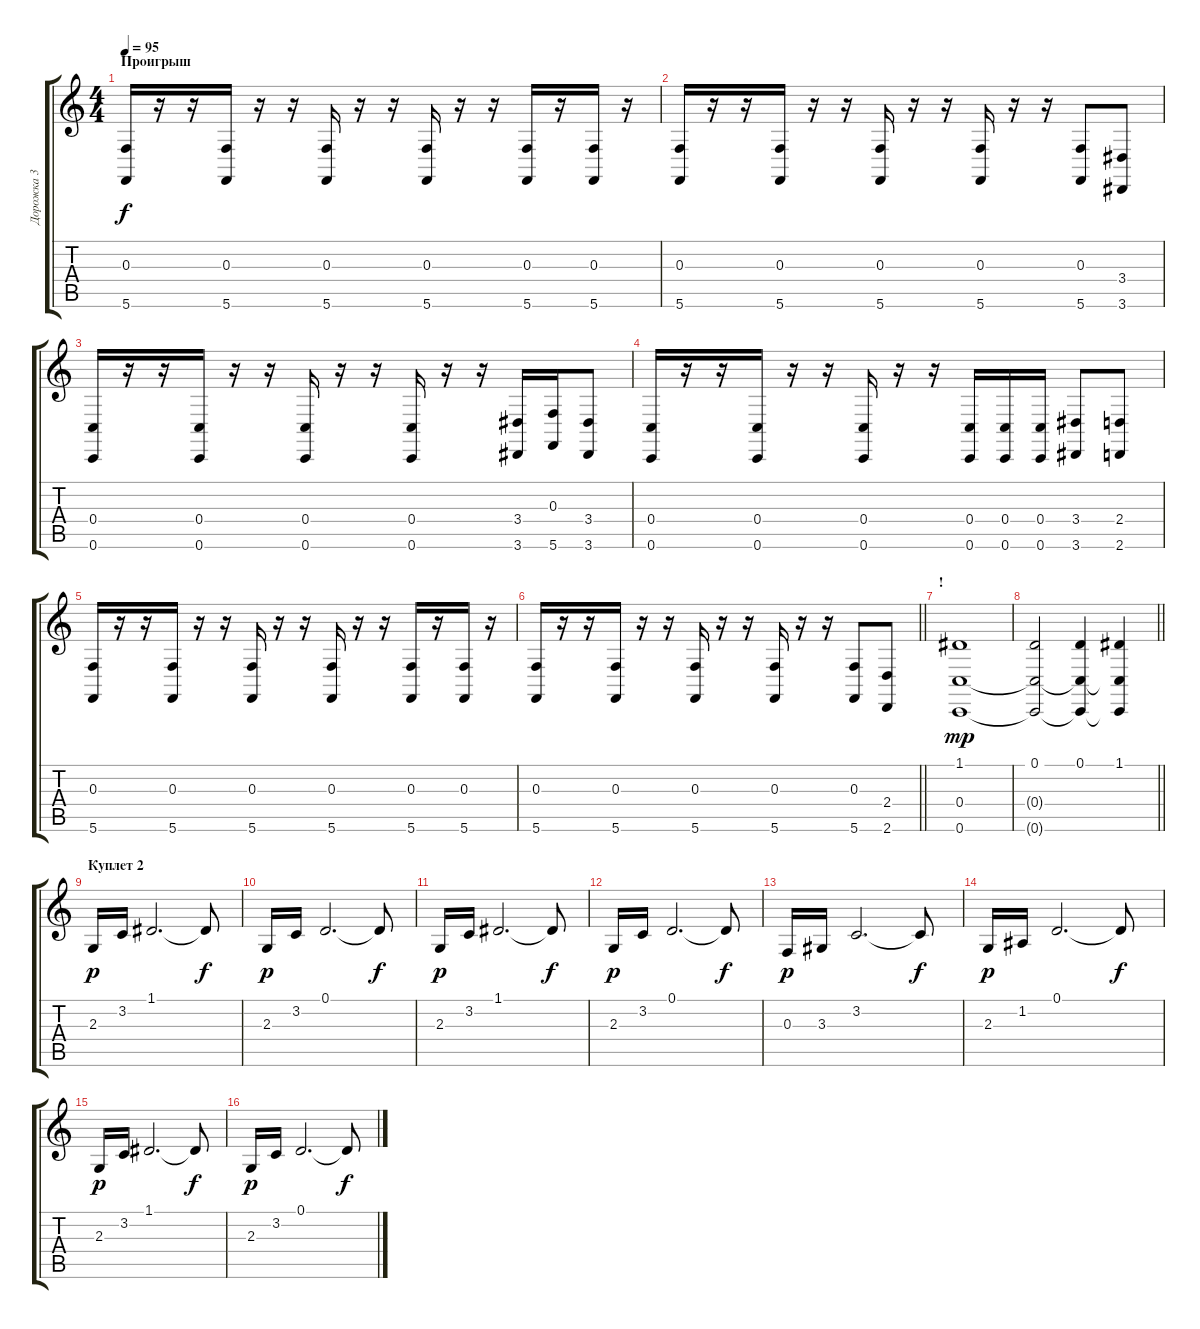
\track ("Дорожка 3" "Дорожка 3") {instrument stringensemble1}
\staff {score tabs}
\tuning (D4 A3 F3 C3 G2 C2) {hide}
\ts (4 4)
\section ("" "Проигрыш")
\tempo 95
\clef g2
\ks c
(0.3 5.6).16{dy f} r.16 r.16 (0.3 5.6).16 r.16 r.16 (0.3 5.6).16 r.16 r.16 (0.3 5.6).16 r.16 r.16 (0.3 5.6).16 r.16 (0.3 5.6).16 r.16 |
(0.3 5.6).16 r.16 r.16 (0.3 5.6).16 r.16 r.16 (0.3 5.6).16 r.16 r.16 (0.3 5.6).16 r.16 r.16 (0.3 5.6).8 (3.4 3.6).8 |
(0.4 0.6).16 r.16 r.16 (0.4 0.6).16 r.16 r.16 (0.4 0.6).16 r.16 r.16 (0.4 0.6).16 r.16 r.16 (3.4 3.6).16 (0.3 5.6).16 (3.4 3.6).8 |
(0.4 0.6).16 r.16 r.16 (0.4 0.6).16 r.16 r.16 (0.4 0.6).16 r.16 r.16 (0.4 0.6).16 (0.4 0.6).16 (0.4 0.6).16 (3.4 3.6).8 (2.4 2.6).8 |
(0.3 5.6).16 r.16 r.16 (0.3 5.6).16 r.16 r.16 (0.3 5.6).16 r.16 r.16 (0.3 5.6).16 r.16 r.16 (0.3 5.6).16 r.16 (0.3 5.6).16 r.16 |
\barLineRight lightlight
(0.3 5.6).16 r.16 r.16 (0.3 5.6).16 r.16 r.16 (0.3 5.6).16 r.16 r.16 (0.3 5.6).16 r.16 r.16 (0.3 5.6).8 (2.4 2.6).8 |
\section ("" "!")
(1.1 0.4 0.6).1{dy mp} |
\barLineRight lightlight
(0.1 0.4{t} 0.6{t}).2 (0.1 0.4{t} 0.6{t}).4 (1.1 0.4{t} 0.6{t}).4 |
\section ("" "Куплет 2")
2.3.16{dy p} 3.2.16 1.1.2{d} 1.1{t}.8{dy f} |
2.3.16{dy p} 3.2.16 0.1.2{d} 0.1{t}.8{dy f} |
2.3.16{dy p} 3.2.16 1.1.2{d} 1.1{t}.8{dy f} |
2.3.16{dy p} 3.2.16 0.1.2{d} 0.1{t}.8{dy f} |
0.3.16{dy p} 3.3.16 3.2.2{d} 3.2{t}.8{dy f} |
2.3.16{dy p} 1.2.16 0.1.2{d} 0.1{t}.8{dy f} |
2.3.16{dy p} 3.2.16 1.1.2{d} 1.1{t}.8{dy f} |
2.3.16{dy p} 3.2.16 0.1.2{d} 0.1{t}.8{dy f}
